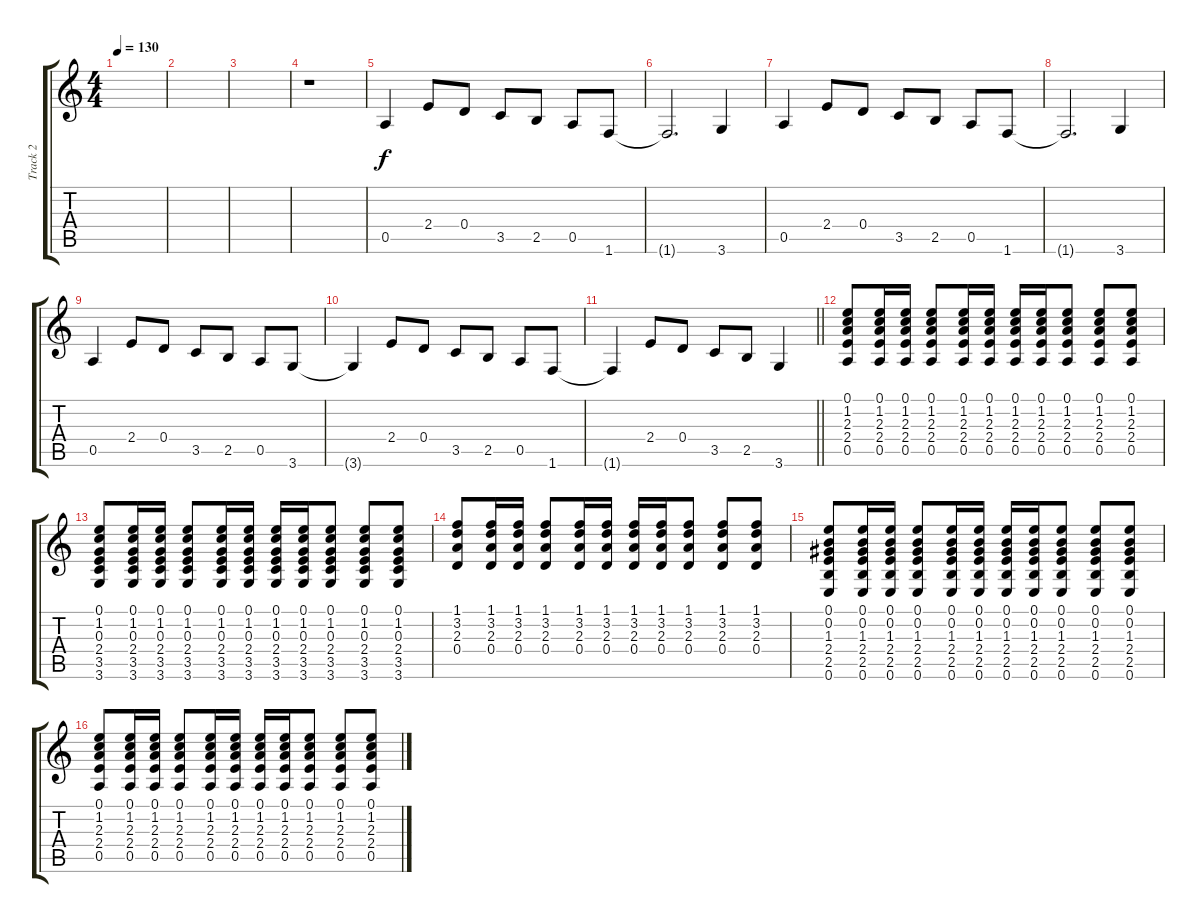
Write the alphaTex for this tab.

\track ("Track 2" "Track 2") {instrument distortionguitar}
\staff {score tabs}
\tuning (E4 B3 G3 D3 A2 E2) {hide}
\ts (4 4)
\tempo 130
\clef g2
\ks aminor
|
|
|
r.1 |
0.5.4 2.4.8 0.4.8 3.5.8 2.5.8 0.5.8 1.6.8 |
1.6{t}.2{d} 3.6.4 |
0.5.4 2.4.8 0.4.8 3.5.8 2.5.8 0.5.8 1.6.8 |
1.6{t}.2{d} 3.6.4 |
0.5.4 2.4.8 0.4.8 3.5.8 2.5.8 0.5.8 3.6.8 |
3.6{t}.4 2.4.8 0.4.8 3.5.8 2.5.8 0.5.8 1.6.8 |
\barLineRight lightlight
1.6{t}.4 2.4.8 0.4.8 3.5.8 2.5.8 3.6.4 |
(0.1 1.2 2.3 2.4 0.5).8{instrument electricguitarclean} (0.1 1.2 2.3 2.4 0.5).16 (0.1 1.2 2.3 2.4 0.5).16 (0.1 1.2 2.3 2.4 0.5).8 (0.1 1.2 2.3 2.4 0.5).16 (0.1 1.2 2.3 2.4 0.5).16 (0.1 1.2 2.3 2.4 0.5).16 (0.1 1.2 2.3 2.4 0.5).16 (0.1 1.2 2.3 2.4 0.5).8 (0.1 1.2 2.3 2.4 0.5).8 (0.1 1.2 2.3 2.4 0.5).8 |
(0.1 1.2 0.3 2.4 3.5 3.6).8 (0.1 1.2 0.3 2.4 3.5 3.6).16 (0.1 1.2 0.3 2.4 3.5 3.6).16 (0.1 1.2 0.3 2.4 3.5 3.6).8 (0.1 1.2 0.3 2.4 3.5 3.6).16 (0.1 1.2 0.3 2.4 3.5 3.6).16 (0.1 1.2 0.3 2.4 3.5 3.6).16 (0.1 1.2 0.3 2.4 3.5 3.6).16 (0.1 1.2 0.3 2.4 3.5 3.6).8 (0.1 1.2 0.3 2.4 3.5 3.6).8 (0.1 1.2 0.3 2.4 3.5 3.6).8 |
(1.1 3.2 2.3 0.4).8 (1.1 3.2 2.3 0.4).16 (1.1 3.2 2.3 0.4).16 (1.1 3.2 2.3 0.4).8 (1.1 3.2 2.3 0.4).16 (1.1 3.2 2.3 0.4).16 (1.1 3.2 2.3 0.4).16 (1.1 3.2 2.3 0.4).16 (1.1 3.2 2.3 0.4).8 (1.1 3.2 2.3 0.4).8 (1.1 3.2 2.3 0.4).8 |
(0.1 0.2 1.3 2.4 2.5 0.6).8 (0.1 0.2 1.3 2.4 2.5 0.6).16 (0.1 0.2 1.3 2.4 2.5 0.6).16 (0.1 0.2 1.3 2.4 2.5 0.6).8 (0.1 0.2 1.3 2.4 2.5 0.6).16 (0.1 0.2 1.3 2.4 2.5 0.6).16 (0.1 0.2 1.3 2.4 2.5 0.6).16 (0.1 0.2 1.3 2.4 2.5 0.6).16 (0.1 0.2 1.3 2.4 2.5 0.6).8 (0.1 0.2 1.3 2.4 2.5 0.6).8 (0.1 0.2 1.3 2.4 2.5 0.6).8 |
(0.1 1.2 2.3 2.4 0.5).8 (0.1 1.2 2.3 2.4 0.5).16 (0.1 1.2 2.3 2.4 0.5).16 (0.1 1.2 2.3 2.4 0.5).8 (0.1 1.2 2.3 2.4 0.5).16 (0.1 1.2 2.3 2.4 0.5).16 (0.1 1.2 2.3 2.4 0.5).16 (0.1 1.2 2.3 2.4 0.5).16 (0.1 1.2 2.3 2.4 0.5).8 (0.1 1.2 2.3 2.4 0.5).8 (0.1 1.2 2.3 2.4 0.5).8
